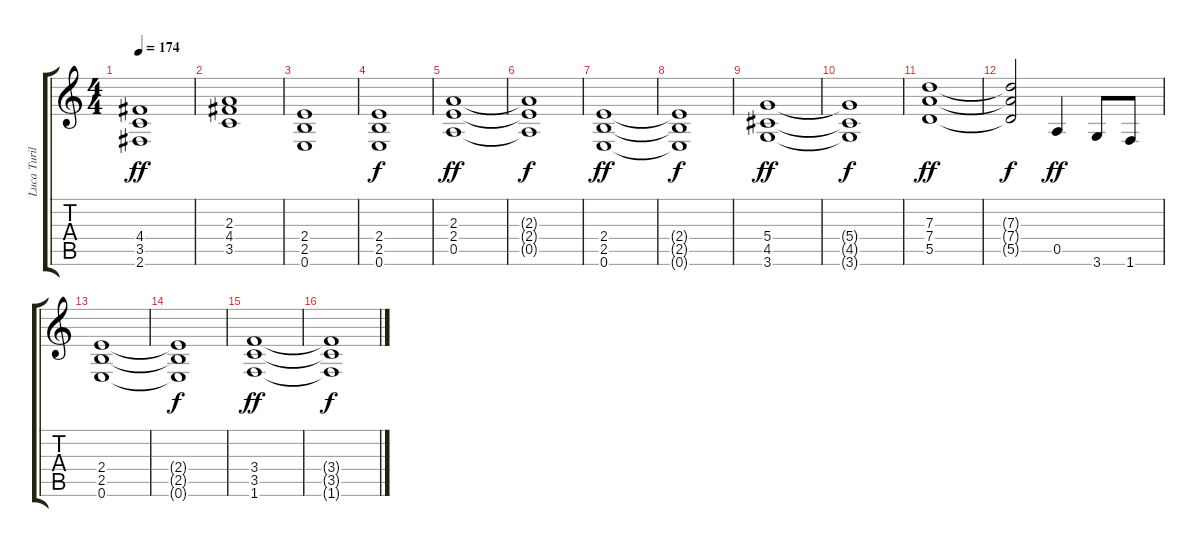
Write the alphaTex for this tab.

\track ("Luca Turilli (Gtr 2)" "Luca Turil") {instrument distortionguitar}
\staff {score tabs}
\tuning (E4 B3 G3 D3 A2 E2) {hide}
\ts (4 4)
\tempo 174
\clef g2
\ks c
(4.4 3.5 2.6).1{dy ff} |
(2.3 4.4 3.5).1 |
(2.4 2.5 0.6).1 |
(2.4 2.5 0.6).1{dy f} |
(2.3 2.4 0.5).1{dy ff} |
(2.3{t} 2.4{t} 0.5{t}).1{dy f} |
(2.4 2.5 0.6).1{dy ff} |
(2.4{t} 2.5{t} 0.6{t}).1{dy f} |
(5.4 4.5 3.6).1{dy ff} |
(5.4{t} 4.5{t} 3.6{t}).1{dy f} |
(7.3 7.4 5.5).1{dy ff} |
(7.3{t} 7.4{t} 5.5{t}).2{dy f} 0.5.4{dy ff} 3.6.8 1.6.8 |
(2.4 2.5 0.6).1 |
(2.4{t} 2.5{t} 0.6{t}).1{dy f} |
(3.4 3.5 1.6).1{dy ff} |
(3.4{t} 3.5{t} 1.6{t}).1{dy f}
